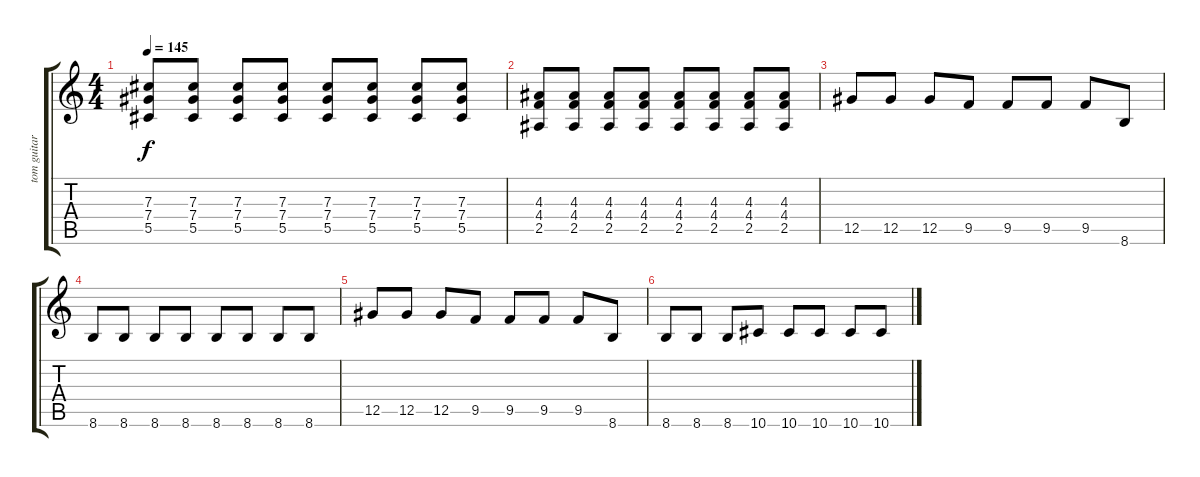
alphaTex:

\track ("tom guitar" "tom guitar") {instrument overdrivenguitar}
\staff {score tabs}
\tuning (Eb4 Bb3 Gb3 Db3 Ab2 Eb2) {hide}
\ts (4 4)
\tempo 145
\clef g2
\ks c
(7.3 7.4 5.5).8{dy f} (7.3 7.4 5.5).8 (7.3 7.4 5.5).8 (7.3 7.4 5.5).8 (7.3 7.4 5.5).8 (7.3 7.4 5.5).8 (7.3 7.4 5.5).8 (7.3 7.4 5.5).8 |
(4.3 4.4 2.5).8 (4.3 4.4 2.5).8 (4.3 4.4 2.5).8 (4.3 4.4 2.5).8 (4.3 4.4 2.5).8 (4.3 4.4 2.5).8 (4.3 4.4 2.5).8 (4.3 4.4 2.5).8 |
12.5.8 12.5.8 12.5.8 9.5.8 9.5.8 9.5.8 9.5.8 8.6.8 |
8.6.8 8.6.8 8.6.8 8.6.8 8.6.8 8.6.8 8.6.8 8.6.8 |
12.5.8 12.5.8 12.5.8 9.5.8 9.5.8 9.5.8 9.5.8 8.6.8 |
8.6.8 8.6.8 8.6.8 10.6.8 10.6.8 10.6.8 10.6.8 10.6.8
